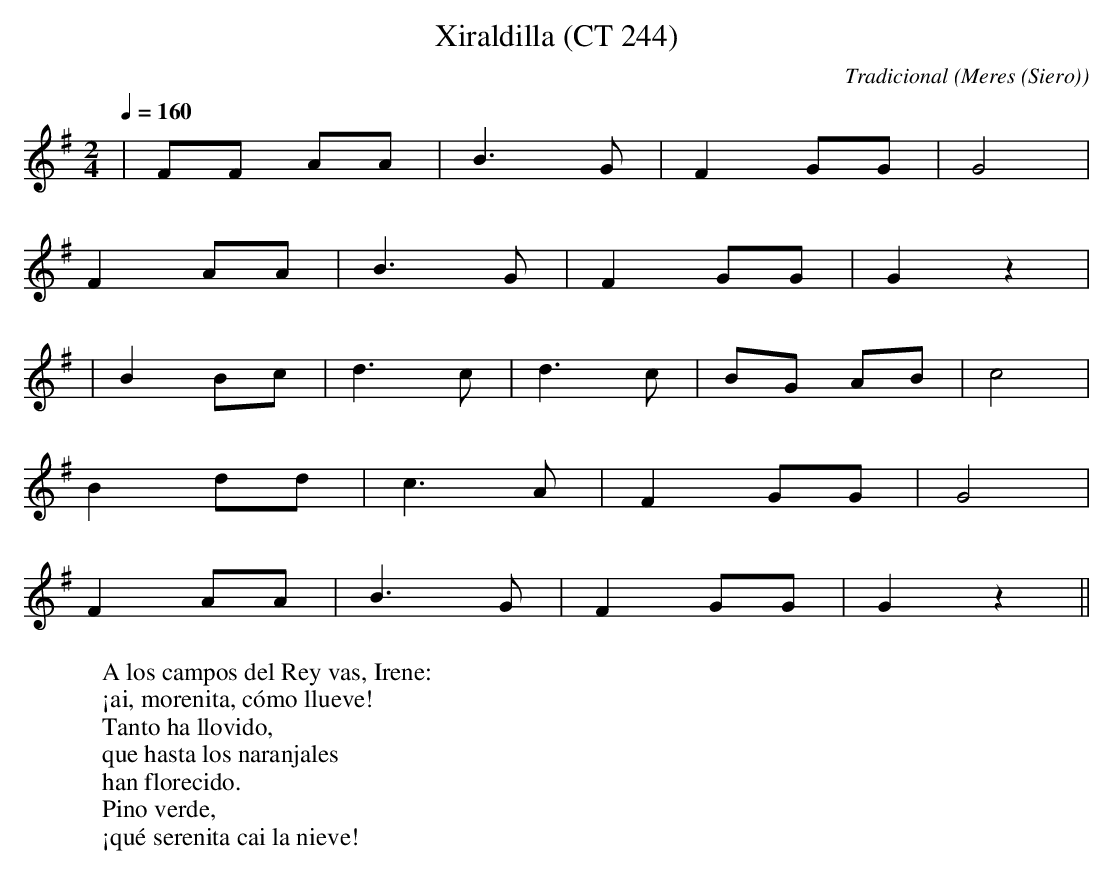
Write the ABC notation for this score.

X:1
T:Xiraldilla (CT 244)
C:Tradicional
O:Meres (Siero)
M:2/4
L:1/8
Q:1/4=160
K:G
|FF AA|B3 G|F2 GG|G4|
F2 AA|B3 G|F2 GG|G2 z2|
|B2 Bc|d3 c|d3 c|BG AB|c4|
B2 dd|c3 A|F2 GG|G4|
F2 AA|B3 G|F2 GG|G2 z2||
W:A los campos del Rey vas, Irene:
W:¡ai, morenita, cómo llueve!
W:Tanto ha llovido,
W:que hasta los naranjales
W:han florecido.
W:Pino verde,
W:¡qué serenita cai la nieve!
W:
